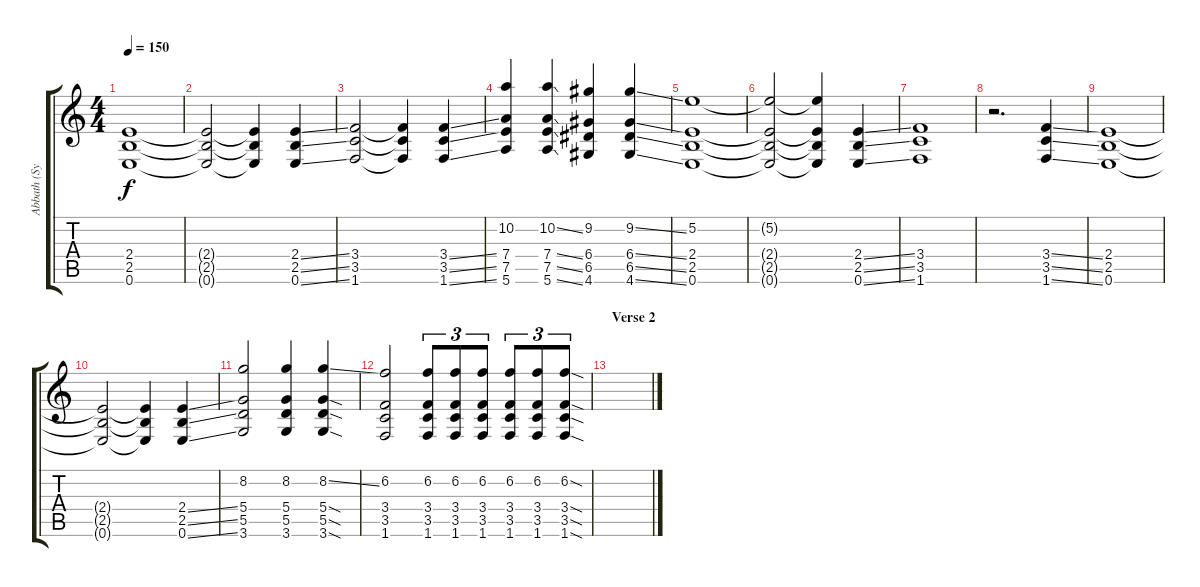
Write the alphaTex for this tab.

\track ("Abbath (Synthetizers\\Guitar effects)" "Abbath (Sy") {instrument distortionguitar}
\staff {score tabs}
\tuning (E4 B3 G3 D3 A2 E2) {hide}
\ts (4 4)
\tempo 150
\clef g2
\ks c
(2.4 2.5 0.6).1{dy f} |
(2.4{t} 2.5{t} 0.6{t}).2 (2.4{t} 2.5{t} 0.6{t}).4 (2.4{ss} 2.5{ss} 0.6{ss}).4 |
(3.4 3.5 1.6).2 (3.4{t} 3.5{t} 1.6{t}).4 (3.4{ss} 3.5{ss} 1.6{ss}).4 |
(10.2 7.4 7.5 5.6).4 (10.2{ss} 7.4{ss} 7.5{ss} 5.6{ss}).4 (9.2 6.4 6.5 4.6).4 (9.2{ss} 6.4{ss} 6.5{ss} 4.6{ss}).4 |
(5.2 2.4 2.5 0.6).1 |
(5.2{t} 2.4{t} 2.5{t} 0.6{t}).2 (5.2{t} 2.4{t} 2.5{t} 0.6{t}).4 (2.4{ss} 2.5{ss} 0.6{ss}).4 |
(3.4 3.5 1.6).1 |
r.2{d volume 0} (3.4{ss} 3.5{ss} 1.6{ss}).4{volume 10} |
(2.4 2.5 0.6).1 |
(2.4{t} 2.5{t} 0.6{t}).2 (2.4{t} 2.5{t} 0.6{t}).4 (2.4{ss} 2.5{ss} 0.6{ss}).4 |
(8.2 5.4 5.5 3.6).2 (8.2 5.4 5.5 3.6).4 (8.2{ss} 5.4{sod} 5.5{sod} 3.6{sod}).4 |
(6.2 3.4 3.5 1.6).2 (6.2 3.4 3.5 1.6).8{tu (3 2)} (6.2 3.4 3.5 1.6).8{tu (3 2)} (6.2 3.4 3.5 1.6).8{tu (3 2)} (6.2 3.4 3.5 1.6).8{tu (3 2)} (6.2 3.4 3.5 1.6).8{tu (3 2)} (6.2{sod} 3.4{sod} 3.5{sod} 1.6{sod}).8{tu (3 2)} |
\section ("" "Verse 2")
